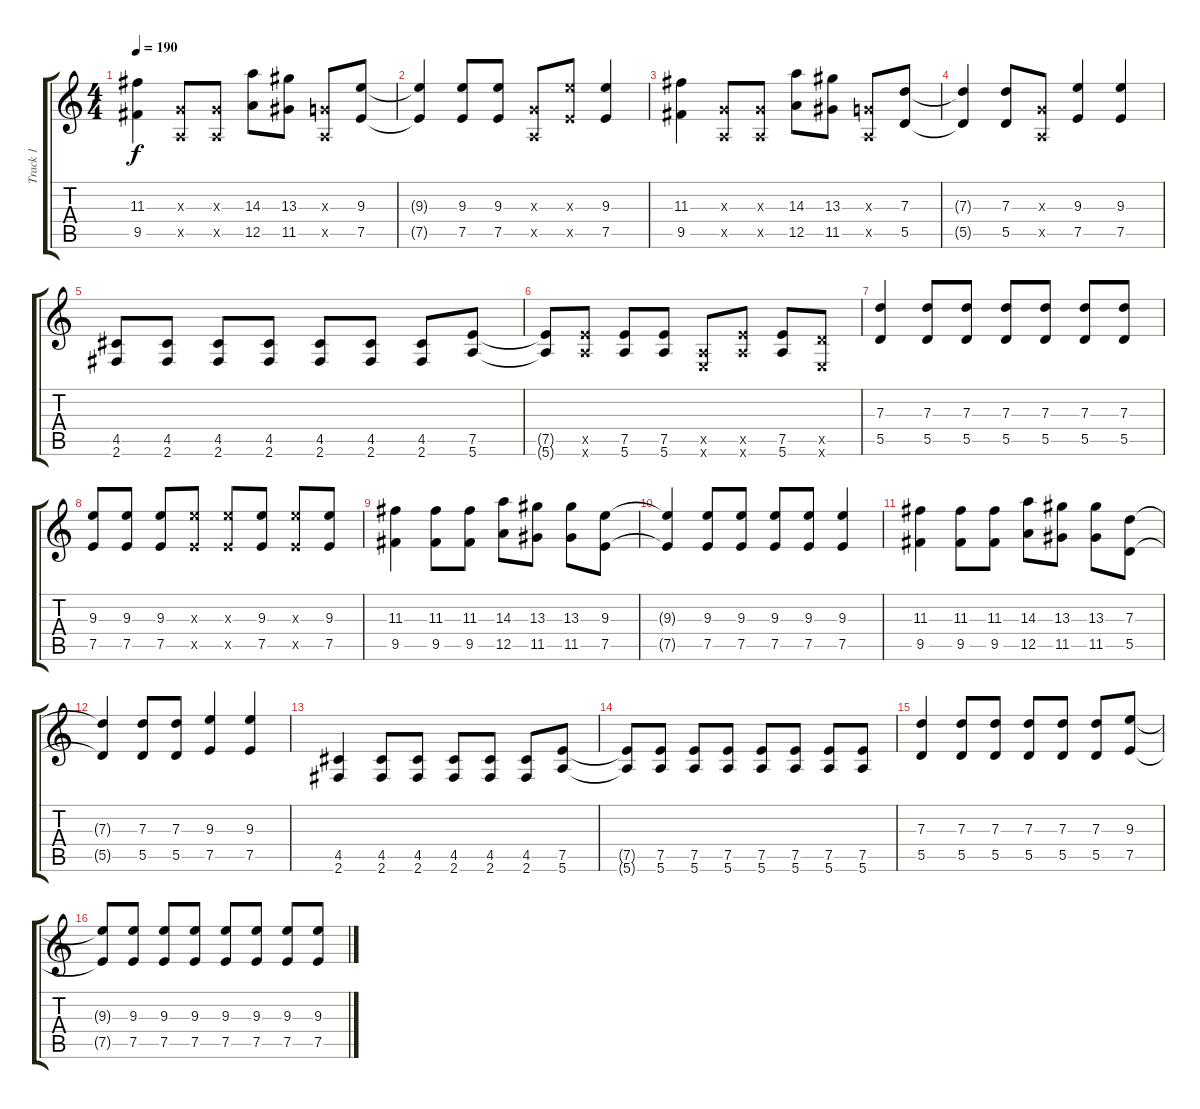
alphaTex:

\track ("Track 1" "Track 1") {instrument distortionguitar}
\staff {score tabs}
\tuning (E4 B3 G3 D3 A2 E2) {hide}
\ts (4 4)
\tempo 190
\clef g2
\ks c
(11.3 9.5).4{dy f} (0.3{x} 0.5{x}).8 (0.3{x} 0.5{x}).8 (14.3 12.5).8 (13.3 11.5).8 (0.3{x} 0.5{x}).8 (9.3 7.5).8 |
(9.3{t} 7.5{t}).4 (9.3 7.5).8 (9.3 7.5).8 (0.3{x} 0.5{x}).8 (9.3{x} 7.5{x}).8 (9.3 7.5).4 |
(11.3 9.5).4 (0.3{x} 0.5{x}).8 (0.3{x} 0.5{x}).8 (14.3 12.5).8 (13.3 11.5).8 (0.3{x} 0.5{x}).8 (7.3 5.5).8 |
(7.3{t} 5.5{t}).4 (7.3 5.5).8 (0.3{x} 0.5{x}).8 (9.3 7.5).4 (9.3 7.5).4 |
(4.5 2.6).8 (4.5 2.6).8 (4.5 2.6).8 (4.5 2.6).8 (4.5 2.6).8 (4.5 2.6).8 (4.5 2.6).8 (7.5 5.6).8 |
(7.5{t} 5.6{t}).8 (7.5{x} 5.6{x}).8 (7.5 5.6).8 (7.5 5.6).8 (0.5{x} 0.6{x}).8 (7.5{x} 5.6{x}).8 (7.5 5.6).8 (5.5{x} 0.6{x}).8 |
(7.3 5.5).4 (7.3 5.5).8 (7.3 5.5).8 (7.3 5.5).8 (7.3 5.5).8 (7.3 5.5).8 (7.3 5.5).8 |
(9.3 7.5).8 (9.3 7.5).8 (9.3 7.5).8 (9.3{x} 7.5{x}).8 (9.3{x} 7.5{x}).8 (9.3 7.5).8 (9.3{x} 7.5{x}).8 (9.3 7.5).8 |
(11.3 9.5).4 (11.3 9.5).8 (11.3 9.5).8 (14.3 12.5).8 (13.3 11.5).8 (13.3 11.5).8 (9.3 7.5).8 |
(9.3{t} 7.5{t}).4 (9.3 7.5).8 (9.3 7.5).8 (9.3 7.5).8 (9.3 7.5).8 (9.3 7.5).4 |
(11.3 9.5).4 (11.3 9.5).8 (11.3 9.5).8 (14.3 12.5).8 (13.3 11.5).8 (13.3 11.5).8 (7.3 5.5).8 |
(7.3{t} 5.5{t}).4 (7.3 5.5).8 (7.3 5.5).8 (9.3 7.5).4 (9.3 7.5).4 |
(4.5 2.6).4 (4.5 2.6).8 (4.5 2.6).8 (4.5 2.6).8 (4.5 2.6).8 (4.5 2.6).8 (7.5 5.6).8 |
(7.5{t} 5.6{t}).8 (7.5 5.6).8 (7.5 5.6).8 (7.5 5.6).8 (7.5 5.6).8 (7.5 5.6).8 (7.5 5.6).8 (7.5 5.6).8 |
(7.3 5.5).4 (7.3 5.5).8 (7.3 5.5).8 (7.3 5.5).8 (7.3 5.5).8 (7.3 5.5).8 (9.3 7.5).8 |
(9.3{t} 7.5{t}).8 (9.3 7.5).8 (9.3 7.5).8 (9.3 7.5).8 (9.3 7.5).8 (9.3 7.5).8 (9.3 7.5).8 (9.3 7.5).8
